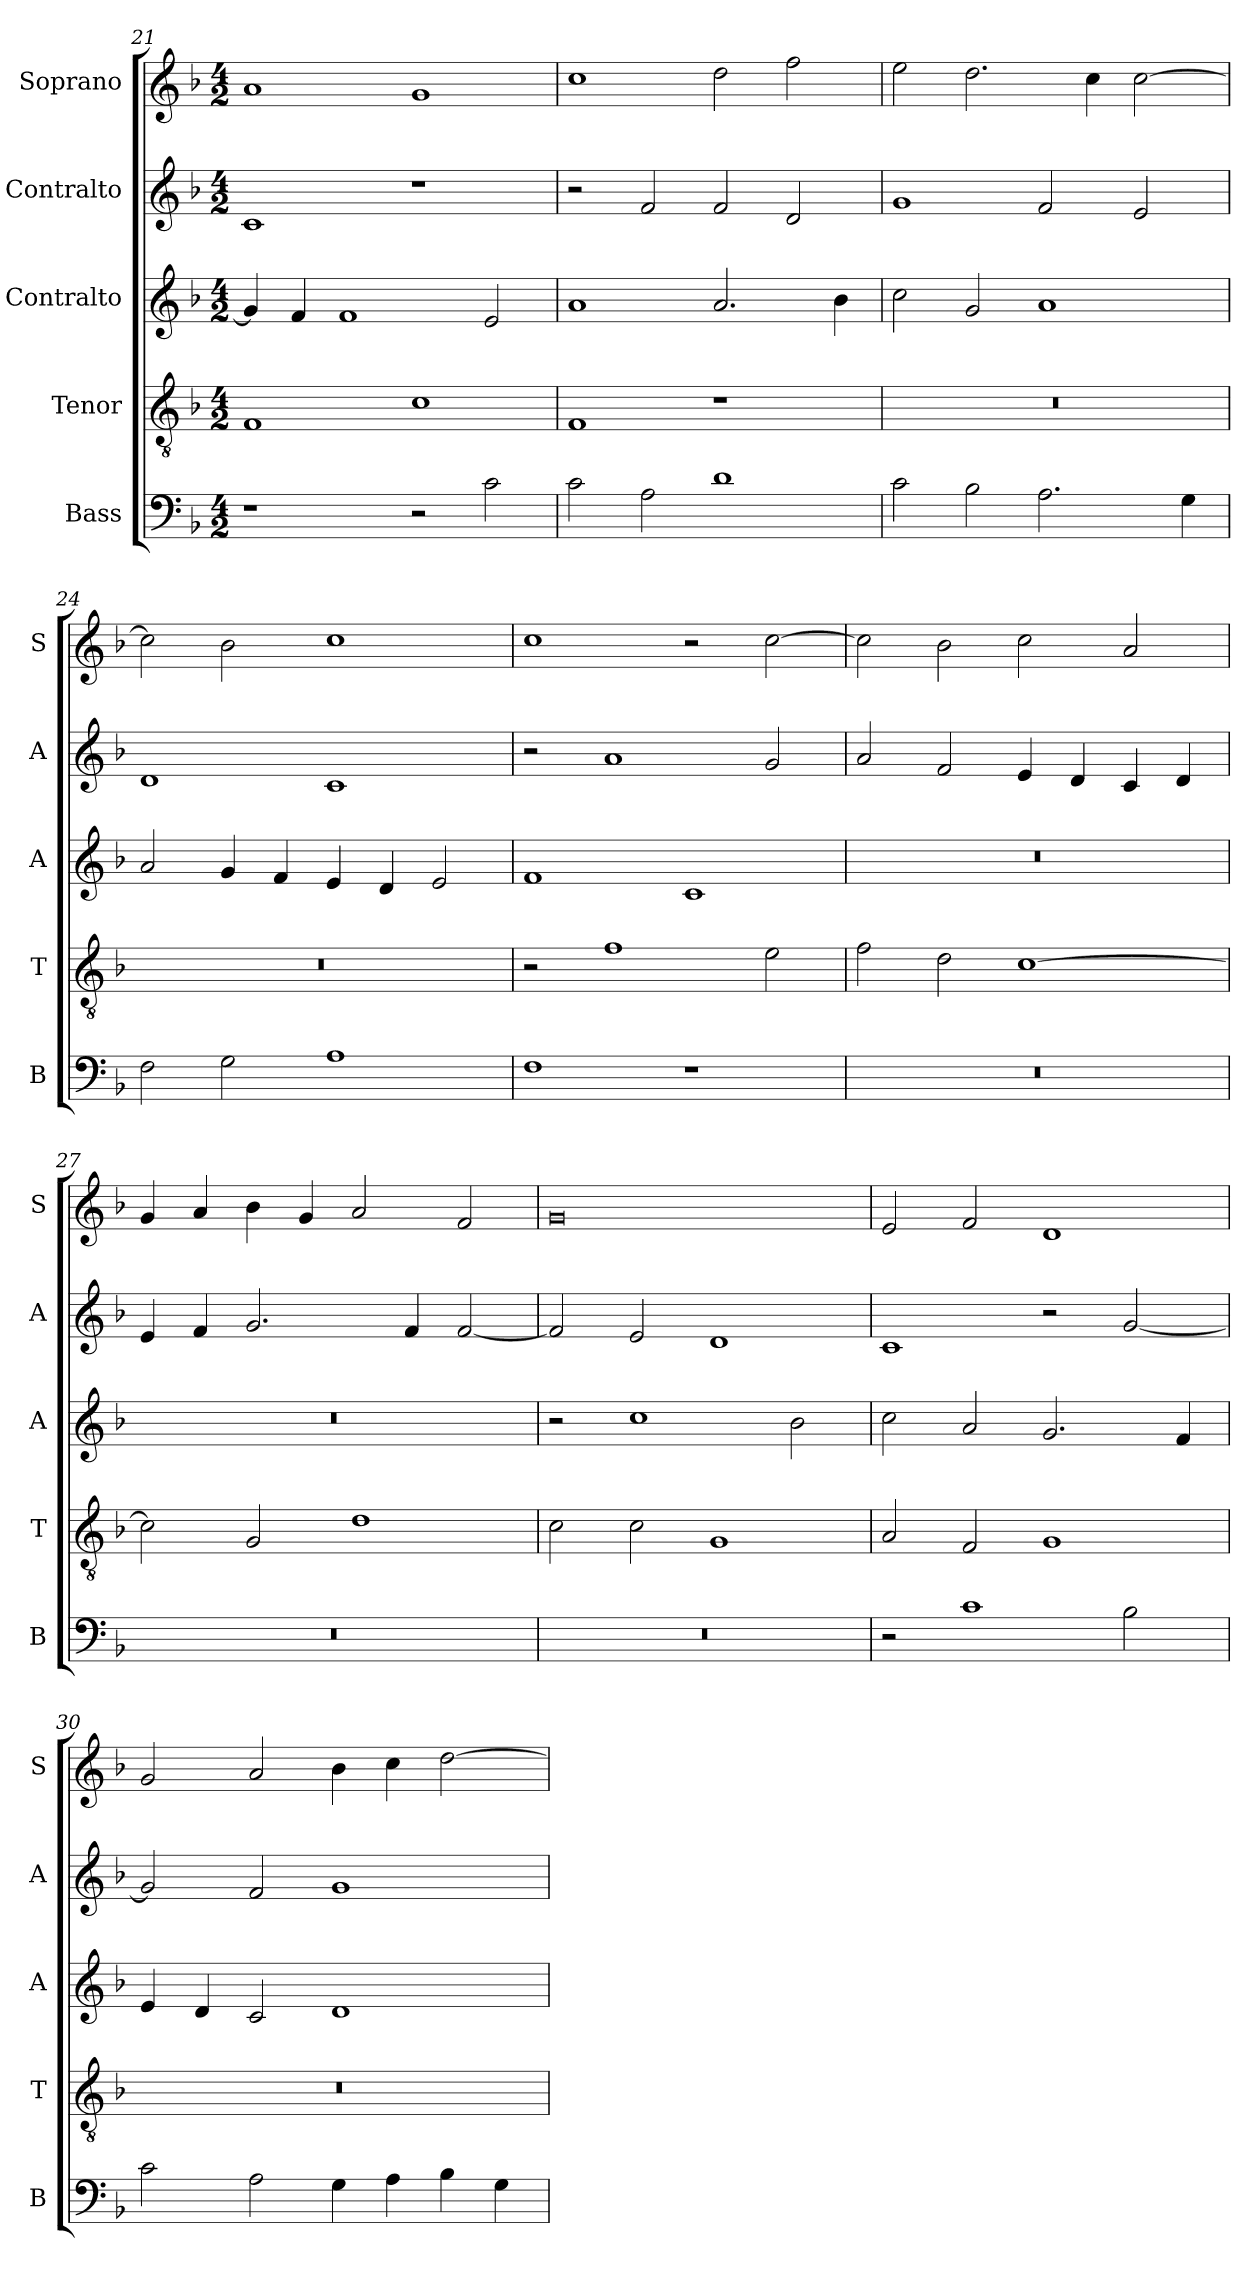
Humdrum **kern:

**kern	**kern	**kern	**kern	**kern
*part5	*part4	*part3	*part2	*part1
*staff5	*staff4	*staff3	*staff2	*staff1
*I"Bass	*I"Tenor	*I"Contralto	*I"Contralto	*I"Soprano
*I'B	*I'T	*I'A	*I'A	*I'S
*clefF4	*clefGv2	*clefG2	*clefG2	*clefG2
*k[b-]	*k[b-]	*k[b-]	*k[b-]	*k[b-]
*F:ion	*F:ion	*F:ion	*F:ion	*F:ion
*M4/2	*M4/2	*M4/2	*M4/2	*M4/2
=21	=21	=21	=21	=21
1r	1F	4g]	1c	1a
.	.	4f	.	.
.	.	1f	.	.
2r	1c	.	1r	1g
2c	.	2e	.	.
=22	=22	=22	=22	=22
2c	1F	1a	2r	1cc
2A	.	.	2f	.
1d	1r	2.a	2f	2dd
.	.	.	2d	2ff
.	.	4b-	.	.
=23	=23	=23	=23	=23
2c	0r	2cc	1g	2ee
2B-	.	2g	.	2.dd
2.A	.	1a	2f	.
.	.	.	.	4cc
.	.	.	2e	[2cc
4G	.	.	.	.
=24	=24	=24	=24	=24
2F	0r	2a	1d	2cc]
2G	.	4g	.	2b-
.	.	4f	.	.
1A	.	4e	1c	1cc
.	.	4d	.	.
.	.	2e	.	.
=25	=25	=25	=25	=25
1F	2r	1f	2r	1cc
.	1f	.	1a	.
1r	.	1c	.	2r
.	2e	.	2g	[2cc
=26	=26	=26	=26	=26
0r	2f	0r	2a	2cc]
.	2d	.	2f	2b-
.	[1c	.	4e	2cc
.	.	.	4d	.
.	.	.	4c	2a
.	.	.	4d	.
=27	=27	=27	=27	=27
0r	2c]	0r	4e	4g
.	.	.	4f	4a
.	2G	.	2.g	4b-
.	.	.	.	4g
.	1d	.	.	2a
.	.	.	4f	.
.	.	.	[2f	2f
=28	=28	=28	=28	=28
0r	2c	2r	2f]	0g
.	2c	1cc	2e	.
.	1G	.	1d	.
.	.	2b-	.	.
=29	=29	=29	=29	=29
2r	2A	2cc	1c	2e
1c	2F	2a	.	2f
.	1G	2.g	2r	1d
2B-	.	.	[2g	.
.	.	4f	.	.
=30	=30	=30	=30	=30
2c	0r	4e	2g]	2g
.	.	4d	.	.
2A	.	2c	2f	2a
4G	.	1d	1g	4b-
4A	.	.	.	4cc
4B-	.	.	.	[2dd
4G	.	.	.	.
=	=	=	=	=
*-	*-	*-	*-	*-
